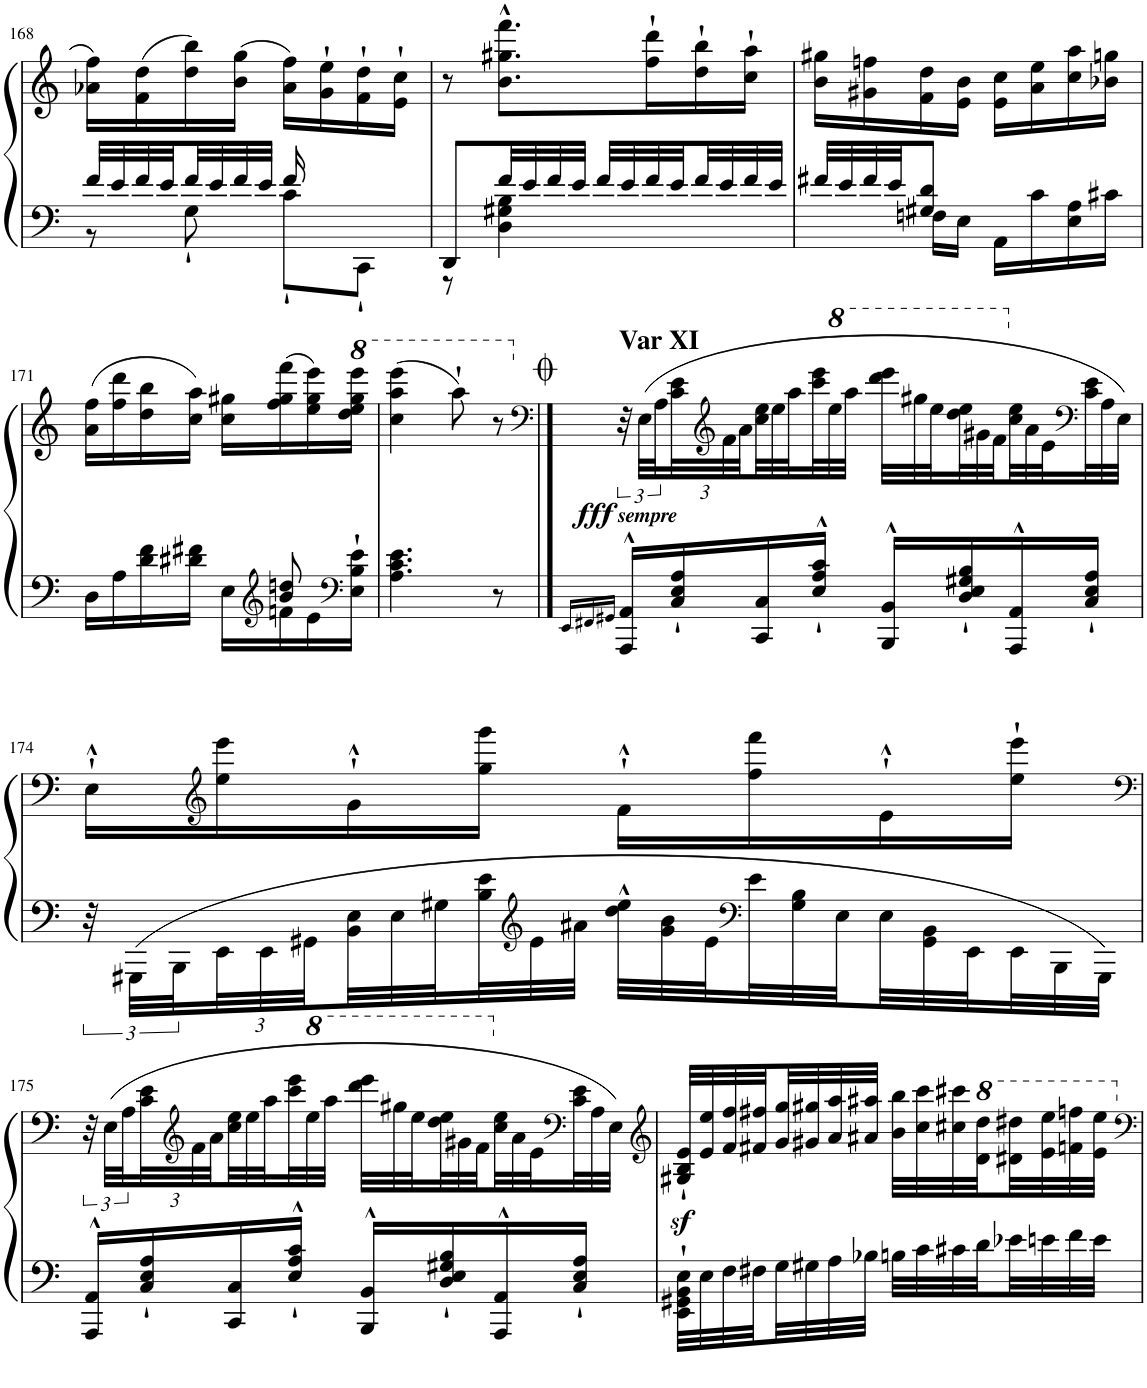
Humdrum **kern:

**kern	**kern	**dynam
*part1	*part1	*part1
*staff2	*staff1	*staff1/2
*I"Piano	*	*
*I'Pno.	*	*
!!LO:PB:g=z
*clefF4	*clefG2	*
*k[]	*k[]	*
*M2/4	*M2/4	*
=168	=168	=168
*^	*	*
32f/LLL	8r	16a-X\ 16ff\LL	.
32e/	.	.	.
32f/	.	(16f\ 16dd\	.
32e/	.	.	.
32f/	8G`\	16dd\ 16bb\)	.
32e/	.	.	.
32f/	.	(16b\ 16gg\JJ	.
32e/JJJ	.	.	.
8c`\L	16f/	16a-\ 16ff\LL)	.
.	8.ryy	16g\` 16ee\`	.
8CC`<\J	.	16f\` 16dd\`	.
.	.	16e\` 16cc\`JJ	.
=169	=169	=169	=169
8DD/L	8r	8r	.
32f/LL	4D\ 4G#X\ 4B\	8.b\^^ 8.gg#X\^^ 8.fff\^^L	.
32e/	.	.	.
32f/	.	.	.
32e/JJJ	.	.	.
32f/LLL	.	.	.
32e/	.	.	.
32f/	.	16ff\` 16ddd\`L	.
32e/	.	.	.
32f/	8ryy	16dd\` 16bb\`	.
32e/	.	.	.
32f/	.	16cc\` 16aa\`JJ	.
32e/JJJ	.	.	.
=170	=170	=170	=170
32f#X/LLL	8ryy	16b\ 16gg#X\LL	.
32e/	.	.	.
32f#/	.	16g#X\ 16ffn\	.
32e/JJ	.	.	.
8G#X/ 8d/J	16Fn\LL	16f\ 16dd\	.
.	16E\JJ	16e\ 16b\JJ	.
16AA\LL	4ryy	16e\ 16cc\LL	.
16c\	.	16a\ 16ee\	.
16E\ 16A\	.	16cc\ 16aa\	.
16c#X\JJ	.	16b-X\ 16ggn\JJ	.
!!LO:LB:g=z
=171	=171	=171	=171
16D\LL	16ryy	(16a\ 16ff\LL	.
*v	*v	*	*
16A\	16ff\ 16ddd\	.
16d\ 16f\	16dd\ 16bb\	.
16d#X\ 16f#X\JJ	16cc\ 16aa\JJ)	.
16E\LL	16cc\ 16gg#X\LL	.
*clefG2	*	*
*^	*	*
16fn\	8b/ 8ddn/	(16ff\ 16gg#\ 16fff\	.
16e\	.	16ee\ 16gg#\ 16eee\)	.
*clefF4	*	*	*
*	*	*8va	*
16E\`> 16B\`> 16e\`>JJ	16ryy	16ddd\ 16eee\ 16ggg#\ 16eeee\JJ	.
*v	*v	*	*
=172	=172	=172
4.A\ 4.c\ 4.e\	(4ccc\ 4aaa\ 4eeee\	.
.	8aaa`\)	.
8r	8r	.
==173	==173	==173
16qEE/LL	.	.
16qFF#X/	.	.
16qGG#X/JJ	.	.
*	*clefF4	*
*	*X8va	*
!	!LO:TX:a:B:t=Var XI	!
!	!	!LO:DY:b
!	!	!LO:DY:n=1:b
16AAA/^^ 16AA/^^LL	48r	fff other-dynamics
.	(48E\LLL	.
.	48A\	.
*	*Xbrackettup	*
16C/` 16E/` 16A/`	48c\ 48e\	.
*	*clefG2	*
.	48f\	.
.	48a\	.
16CC/ 16C/	48cc\ 48ee\	.
.	48ee\	.
.	48aa\	.
16E/`^^ 16A/`^^ 16c/`^^JJ	48ccc\ 48eee\	.
*	*8va	*
.	48eee\	.
.	48aaa\JJJ	.
16BBB/^^ 16BB/^^LL	48dddd\ 48eeee\LLL	.
.	48ggg#X\	.
.	48eee\	.
16D/` 16E/` 16G#X/` 16B/`	48ddd\ 48eee\	.
.	48gg#X\	.
.	48ff\	.
*	*X8va	*
16AAA/^^ 16AA/^^	48cc\ 48ee\	.
.	48a\	.
.	48e\	.
*	*clefF4	*
16C/` 16E/` 16A/`JJ	48c\ 48e\	.
.	48A\	.
.	48E\JJJ)	.
!!LO:LB:g=z
=174	=174	=174
48r	16E`^^\LL	.
48GGG#X\LLL	.	.
48BBB\	.	.
*	*clefG2	*
*Xbrackettup	*	*
48EE\	16ee\ 16eee\	.
48EE\	.	.
48GG#X\	.	.
48BB\ 48E\	16g`^^\	.
48E\	.	.
48G#X\	.	.
48B\ 48e\	16gg\ 16ggg\JJ	.
*clefG2	*	*
48e\	.	.
48a#X\JJJ	.	.
48dd\^^ 48ee\^^LLL	16f`^^\LL	.
48g\ 48b\	.	.
48e\	.	.
*clefF4	*	*
48e\	16ff\ 16fff\	.
48G#\ 48B\	.	.
48E\	.	.
48E\	16e`^^\	.
48GG#\ 48BB\	.	.
48EE\	.	.
48EE\	16ee\` 16eee\`JJ	.
48BBB\	.	.
48GGG#\JJJ	.	.
!!LO:LB:g=z
=175	=175	=175
*	*clefF4	*
*	*brackettup	*
16AAA/^^ 16AA/^^LL	48r	.
.	(48E\LLL	.
.	48A\	.
*	*Xbrackettup	*
16C/` 16E/` 16A/`	48c\ 48e\	.
*	*clefG2	*
.	48f\	.
.	48a\	.
16CC/ 16C/	48cc\ 48ee\	.
.	48ee\	.
.	48aa\	.
16E/`^^ 16A/`^^ 16c/`^^JJ	48ccc\ 48eee\	.
*	*8va	*
.	48eee\	.
.	48aaa\JJJ	.
16BBB/^^ 16BB/^^LL	48dddd\ 48eeee\LLL	.
.	48ggg#X\	.
.	48eee\	.
16D/` 16E/` 16G#X/` 16B/`	48ddd\ 48eee\	.
.	48gg#X\	.
.	48ff\	.
*	*X8va	*
16AAA/^^ 16AA/^^	48cc\ 48ee\	.
.	48a\	.
.	48e\	.
*	*clefF4	*
16C/` 16E/` 16A/`JJ	48c\ 48e\	.
.	48A\	.
.	48E\JJJ)	.
=176	=176	=176
*	*clefG2	*
32EE\` 32GG#X\` 32BB\` 32E\`LLL	32G#X/z<` 32B/z<` 32e/z<`LLL	.
32E\	32e/ 32ee/	.
32F\	32f/ 32ff/	.
32F#X\	32f#X/ 32ff#X/	.
32G\	32g/ 32gg/	.
32G#X\	32g#X/ 32gg#X/	.
32A\	32a/ 32aa/	.
32B-X\JJJ	32a#X/ 32aa#X/JJJ	.
32Bn\LLL	32b\ 32bb\LLL	.
32c\	32cc\ 32ccc\	.
32c#X\	32cc#X\ 32ccc#X\	.
*	*8va	*
32d\	32dd\ 32ddd\	.
32e-X\	32dd#X\ 32ddd#X\	.
32en\	32ee\ 32eee\	.
32f\	32ffn\ 32fffn\	.
32e\JJJ	32ee\ 32eee\JJJ	.
*	*X8va	*
=	=	=
*-	*-	*-
